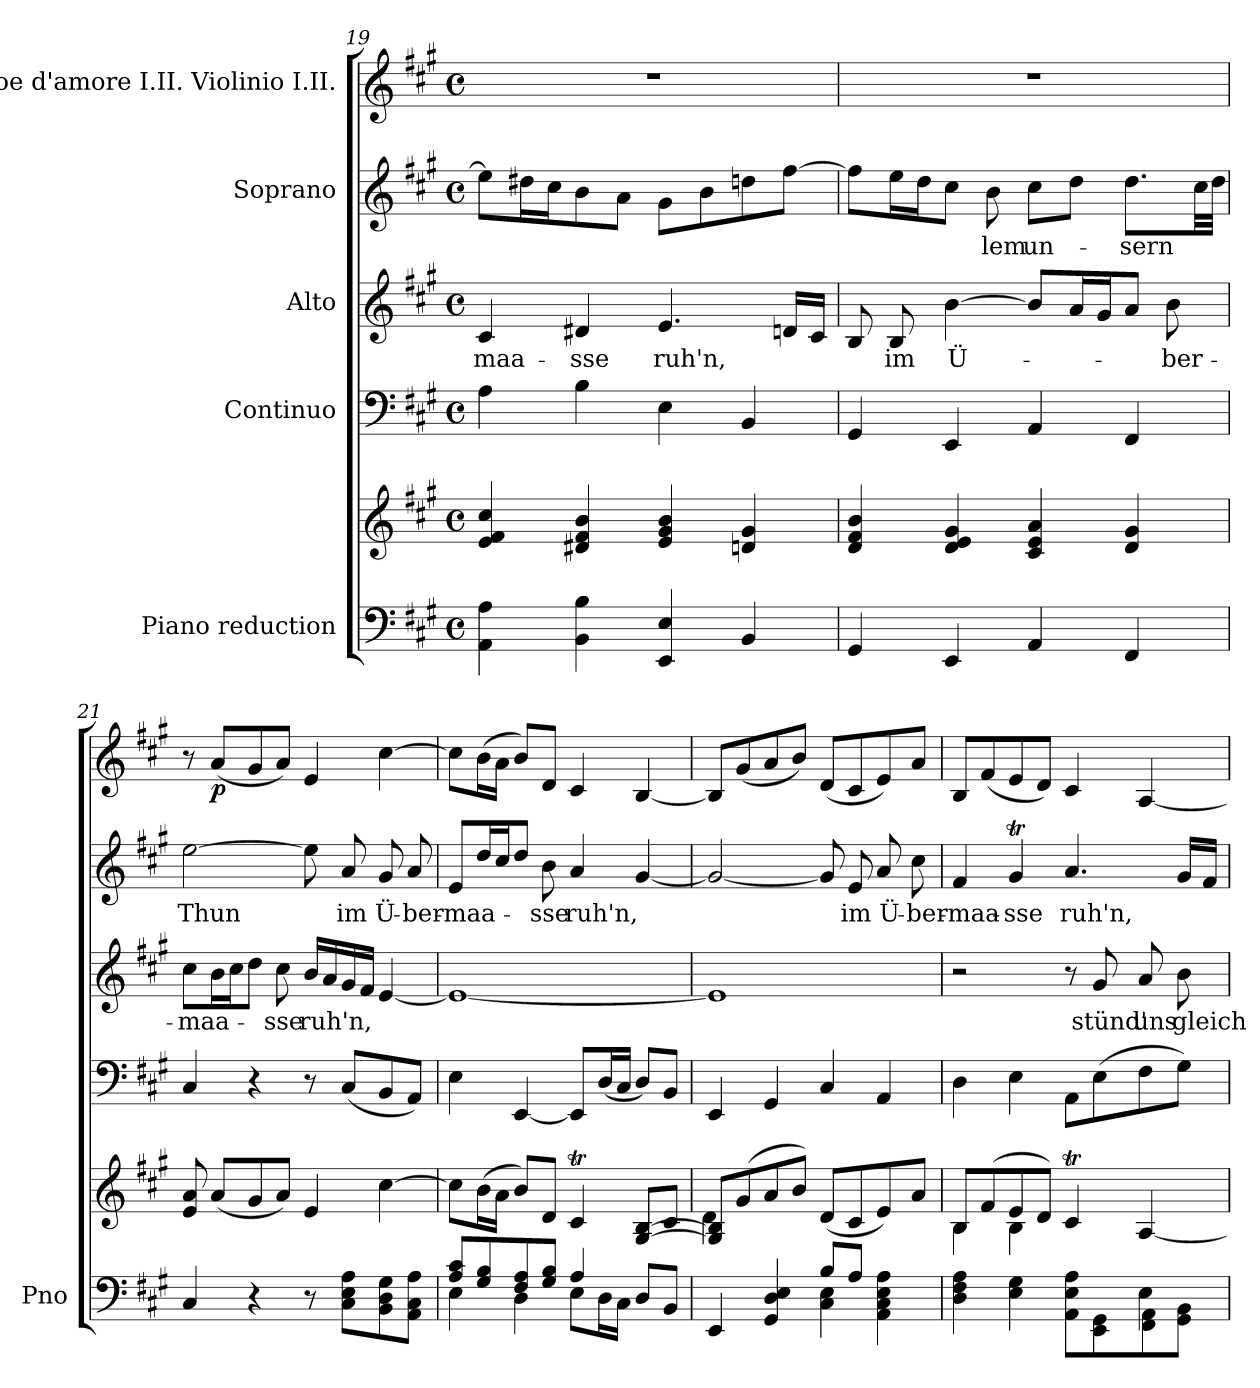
**kern	**kern	**dynam	**kern	**kern	**text	**kern	**text	**kern	**dynam
*part5	*part5	*part5	*part4	*part3	*part3	*part2	*part2	*part1	*part1
*staff6	*staff5	*staff5/6	*staff4	*staff3	*staff3	*staff2	*staff2	*staff1	*staff1
*I"Piano reduction	*	*	*I"Continuo	*I"Alto	*	*I"Soprano	*	*I"Oboe d'amore I.II. Violinio I.II.	*
*I'Pno	*	*	*	*	*	*	*	*	*
*clefF4	*clefG2	*	*clefF4	*clefG2	*	*clefG2	*	*clefG2	*
*k[f#c#g#]	*k[f#c#g#]	*	*k[f#c#g#]	*k[f#c#g#]	*	*k[f#c#g#]	*	*k[f#c#g#]	*
*M4/4	*M4/4	*	*M4/4	*M4/4	*	*M4/4	*	*M4/4	*
*met(c)	*met(c)	*	*met(c)	*met(c)	*	*met(c)	*	*met(c)	*
=19	=19	=19	=19	=19	=19	=19	=19	=19	=19
!	!	!	!	!	!LO:LY:b	!	!	!	!
4AA\ 4A\	4e/ 4f#/ 4cc#/	.	4A\	4c#/	-maa-	8ee\L]	.	1r	.
.	.	.	.	.	.	16dd#X\L	.	.	.
.	.	.	.	.	.	16cc#\J	.	.	.
!	!	!	!	!	!LO:LY:b	!	!	!	!
4BB\ 4B\	4d#X/ 4f#/ 4b/	.	4B\	4d#X/	-sse	8b\	.	.	.
.	.	.	.	.	.	8a\J	.	.	.
!	!	!	!	!	!LO:LY:b	!	!	!	!
4EE/ 4E/	4e/ 4g#/ 4b/	.	4E\	4.e/	ruh'n,	8g#\L	.	.	.
.	.	.	.	.	.	8b\	.	.	.
4BB/	4dn/ 4g#/	.	4BB/	.	.	8ddn\	.	.	.
.	.	.	.	16dn/LL	.	[8ff#\J	.	.	.
.	.	.	.	16c#/JJ	.	.	.	.	.
=20	=20	=20	=20	=20	=20	=20	=20	=20	=20
4GG#/	4d/ 4f#/ 4b/	.	4GG#/	8B/	.	8ff#\L]	.	1r	.
!	!	!	!	!	!LO:LY:b	!	!	!	!
.	.	.	.	8B/	im	16ee\L	.	.	.
.	.	.	.	.	.	16dd\J	.	.	.
!	!	!	!	!	!LO:LY:b	!	!	!	!
4EE/	4d/ 4e/ 4g#/	.	4EE/	[4b\	Ü-	8cc#\J	.	.	.
!	!	!	!	!	!	!	!LO:LY:b	!	!
.	.	.	.	.	.	8b\	lem	.	.
!	!	!	!	!	!	!	!LO:LY:b	!	!
4AA/	4c#/ 4e/ 4a/	.	4AA/	8b/L]	.	8cc#\L	un-	.	.
.	.	.	.	16a/L	.	8dd\J	.	.	.
.	.	.	.	16g#/J	.	.	.	.	.
!	!	!	!	!	!	!	!LO:LY:b	!	!
4FF#/	4d/ 4g#/	.	4FF#/	8a/J	.	8.dd\L	sern	.	.
!	!	!	!	!	!LO:LY:b	!	!	!	!
.	.	.	.	8b\	-ber-	.	.	.	.
.	.	.	.	.	.	32cc#\LL	.	.	.
.	.	.	.	.	.	32dd\JJJ	.	.	.
!!LO:PB:g=z
=21	=21	=21	=21	=21	=21	=21	=21	=21	=21
!	!	!	!	!	!LO:LY:b	!	!LO:LY:b	!	!
4C#/	8e/ 8a/	.	4C#/	8cc#\L	-maa-	[2ee\	Thun	8r	.
!	!	!LO:DY:b	!	!	!	!	!	!	!
!	!	!LO:DY:n=1:b	!	!	!	!	!	!	!LO:DY:b
.	(8a/L	p other-dynamics	.	16b\L	.	.	.	(8a/L	p
.	.	.	.	16cc#\J	.	.	.	.	.
4r	8g#/	.	4r	8dd\J	.	.	.	8g#/	.
!	!	!	!	!	!LO:LY:b	!	!	!	!
.	8a/J)	.	.	8cc#\	-sse	.	.	8a/J)	.
!	!	!	!	!	!LO:LY:b	!	!	!	!
8r	4e/	.	8r	16b/LL	ruh'n,	8ee\]	.	4e/	.
.	.	.	.	16a/	.	.	.	.	.
!	!	!	!	!	!	!	!LO:LY:b	!	!
8C#\ 8E\ 8A\L	.	.	(8C#/L	16g#/	.	8a/	im	.	.
.	.	.	.	16f#/JJ	.	.	.	.	.
!	!	!	!	!	!	!	!LO:LY:b	!	!
8BB\ 8D\ 8G#\	[4cc#\	.	8BB/	[4e/	.	8g#/	Ü-	[4cc#\	.
!	!	!	!	!	!	!	!LO:LY:b	!	!
8AA\ 8C#\ 8A\J	.	.	8AA/J)	.	.	8a/	-ber-	.	.
=22	=22	=22	=22	=22	=22	=22	=22	=22	=22
*^	*^	*	*	*	*	*	*	*	*
!	!	!	!	!	!	!	!	!	!LO:LY:b	!	!
8A/ 8c#/L	4E\	8cc#\L]	2.ryy	.	4E\	1e_	.	8e/L	-maa-	8cc#\L]	.
8G#/ 8B/	.	(16b\L	.	.	.	.	.	16dd/L	.	(16b\L	.
.	.	16a\JJ	.	.	.	.	.	16cc#/J	.	16a\JJ	.
8F#/ 8A/	4D\	8b/L)	.	.	[4EE/	.	.	8dd/J	.	8b/L)	.
!	!	!	!	!	!	!	!	!	!LO:LY:b	!	!
8G#/ 8B/J	.	8d/J	.	.	.	.	.	8b\	-sse	8d/J	.
!	!	!	!	!	!	!	!	!	!LO:LY:b	!	!
4A/	8E\L	4c#t/	.	.	8EE/L]	.	.	4a/	ruh'n,	4c#/	.
.	16D\L	.	.	.	(16D/L	.	.	.	.	.	.
.	16C#\JJ	.	.	.	16C#/JJ	.	.	.	.	.	.
4ryy	8D/L	[<4G#/ [<4B/	8B/L	.	8D/L)	.	.	[4g#/	.	[4B/	.
.	8BB/J	.	8c#/J	.	8BB/J	.	.	.	.	.	.
=23	=23	=23	=23	=23	=23	=23	=23	=23	=23	=23	=23
2ryy	4EE/	8G#/] 8B/]L	4d\	.	4EE/	1e]	.	2g#/_	.	8B/L]	.
.	.	(<8g#/	.	.	.	.	.	.	.	(8g#/	.
.	4GG#/ 4D/ 4E/	8a/	4ryy	.	4GG#/	.	.	.	.	8a/	.
.	.	8b/J)	.	.	.	.	.	.	.	8b/J)	.
8B/L	4C#\ 4E\	(<8d/L	4ryy	.	4C#/	.	.	8g#/]	.	(8d/L	.
!	!	!	!	!	!	!	!	!	!LO:LY:b	!	!
8A/J	.	8c#/	.	.	.	.	.	8e/	im	8c#/	.
!	!	!	!	!	!	!	!	!	!LO:LY:b	!	!
4ryy	4AA\ 4C#\ 4E\ 4A\	8e/)	4ryy	.	4AA/	.	.	8a/	Ü-	8e/)	.
!	!	!	!	!	!	!	!	!	!LO:LY:b	!	!
.	.	8a/J	.	.	.	.	.	8cc#\	-ber-	8a/J	.
=24	=24	=24	=24	=24	=24	=24	=24	=24	=24	=24	=24
!	!	!	!	!	!	!	!	!	!LO:LY:b	!	!
2.ryy	4D\ 4F#\ 4A\	8B/L	4B\	.	4D\	2r	.	4f#/	-maa-	8B/L	.
.	.	(8f#/	.	.	.	.	.	.	.	(8f#/	.
!	!	!	!	!	!	!	!	!	!LO:LY:b	!	!
.	4E\ 4G#\	8e/	4B\	.	4E\	.	.	4g#t/	-sse	8e/	.
.	.	8d/J)	.	.	.	.	.	.	.	8d/J)	.
!	!	!	!	!	!	!	!	!	!LO:LY:b	!	!
.	8AA\ 8E\ 8A\L	4c#t/	4ryy	.	8AA\L	8r	.	4.a/	ruh'n,	4c#/	.
!	!	!	!	!	!	!	!LO:LY:b	!	!	!	!
.	8EE\ 8GG#\	.	.	.	(8E\	8g#/	stünd'	.	.	.	.
!	!	!	!	!	!	!	!LO:LY:b	!	!	!	!
4E\	8FF#\ 8AA\	[<4A/	4ryy	.	8F#\	8a/	uns	.	.	[4A/	.
!	!	!	!	!	!	!	!LO:LY:b	!	!	!	!
.	8GG#\ 8BB\J	.	.	.	8G#\J)	8b\	gleich	16g#/LL	.	.	.
.	.	.	.	.	.	.	.	16f#/JJ	.	.	.
*v	*v	*	*	*	*	*	*	*	*	*	*
*	*v	*v	*	*	*	*	*	*	*	*
=	=	=	=	=	=	=	=	=	=
*-	*-	*-	*-	*-	*-	*-	*-	*-	*-
